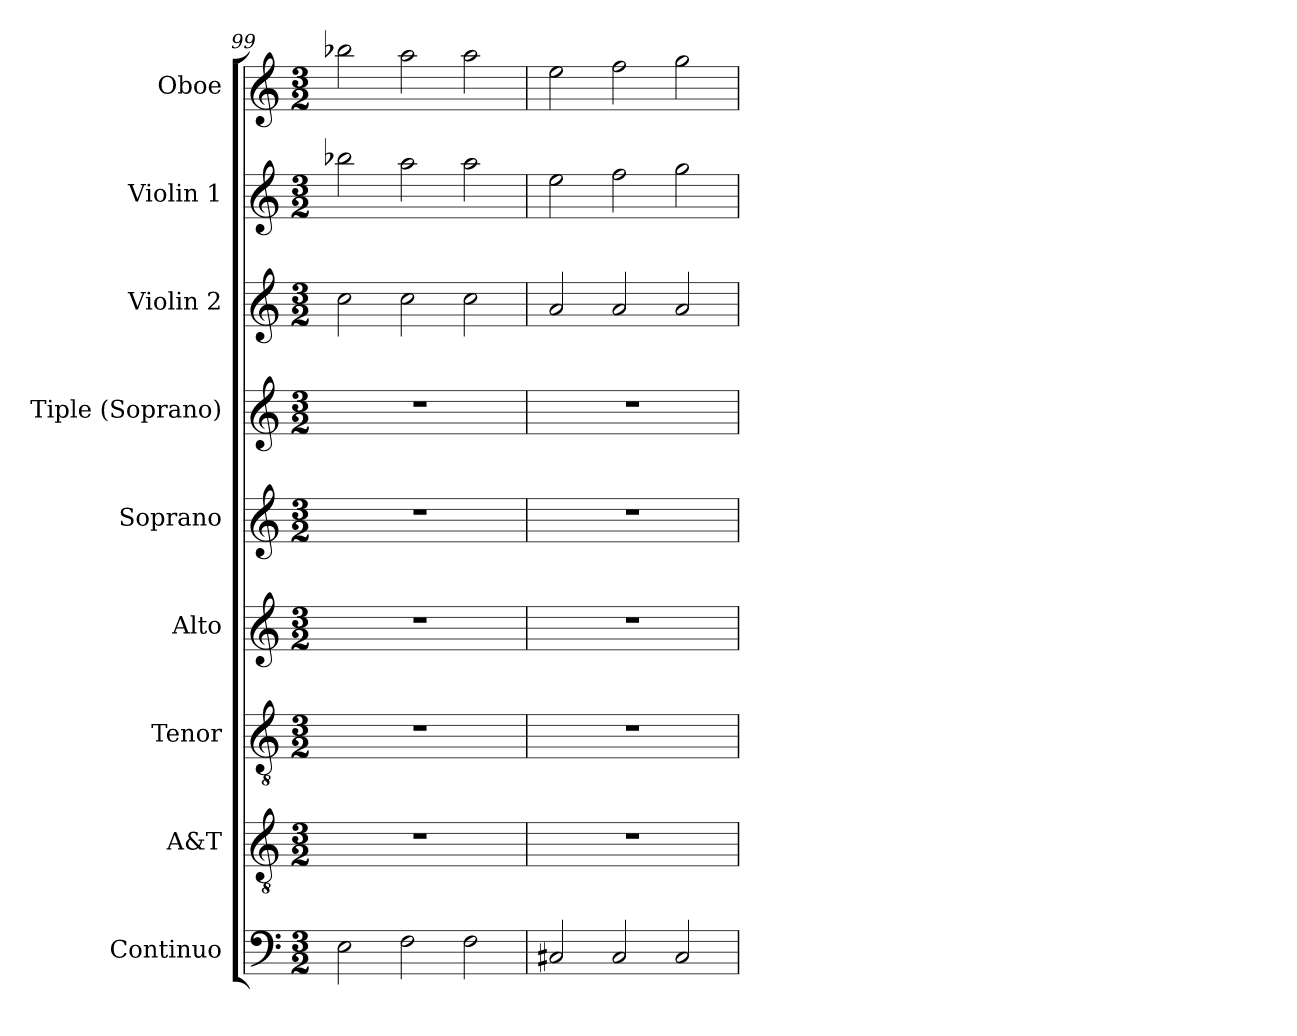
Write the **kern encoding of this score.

**kern	**kern	**kern	**kern	**kern	**kern	**kern	**kern	**kern
*part9	*part8	*part7	*part6	*part5	*part4	*part3	*part2	*part1
*staff9	*staff8	*staff7	*staff6	*staff5	*staff4	*staff3	*staff2	*staff1
*I"Continuo	*I"A&T	*I"Tenor	*I"Alto	*I"Soprano	*I"Tiple (Soprano)	*I"Violin 2	*I"Violin 1	*I"Oboe
*I'Cont.	*I'A. & T.	*I'T.	*I'A.	*I'S.	*I'S.	*I'Vln. 2	*I'Vln. 1	*I'Ob.
!!LO:LB:g=z
*clefF4	*clefGv2	*clefGv2	*clefG2	*clefG2	*clefG2	*clefG2	*clefG2	*clefG2
*	*ITrd7c12	*ITrd7c12	*	*	*	*	*	*
*k[]	*k[]	*k[]	*k[]	*k[]	*k[]	*k[]	*k[]	*k[]
*C:	*C:	*C:	*C:	*C:	*C:	*C:	*C:	*C:
*M3/2	*M3/2	*M3/2	*M3/2	*M3/2	*M3/2	*M3/2	*M3/2	*M3/2
=99	=99	=99	=99	=99	=99	=99	=99	=99
!	!LO:N:vis=1	!LO:N:vis=1	!LO:N:vis=1	!LO:N:vis=1	!LO:N:vis=1	!	!	!
2Ei\	1.r	1.r	1.r	1.r	1.r	2cci\	2bb-Xi\	2bb-Xi\
2Fi\	.	.	.	.	.	2cci\	2aai\	2aai\
2Fi\	.	.	.	.	.	2cci\	2aai\	2aai\
=100	=100	=100	=100	=100	=100	=100	=100	=100
!	!LO:N:vis=1	!LO:N:vis=1	!LO:N:vis=1	!LO:N:vis=1	!LO:N:vis=1	!	!	!
2C#Xi/	1.r	1.r	1.r	1.r	1.r	2ai/	2eei\	2eei\
2C#i/	.	.	.	.	.	2ai/	2ffi\	2ffi\
2C#i/	.	.	.	.	.	2ai/	2ggi\	2ggi\
=	=	=	=	=	=	=	=	=
*-	*-	*-	*-	*-	*-	*-	*-	*-
